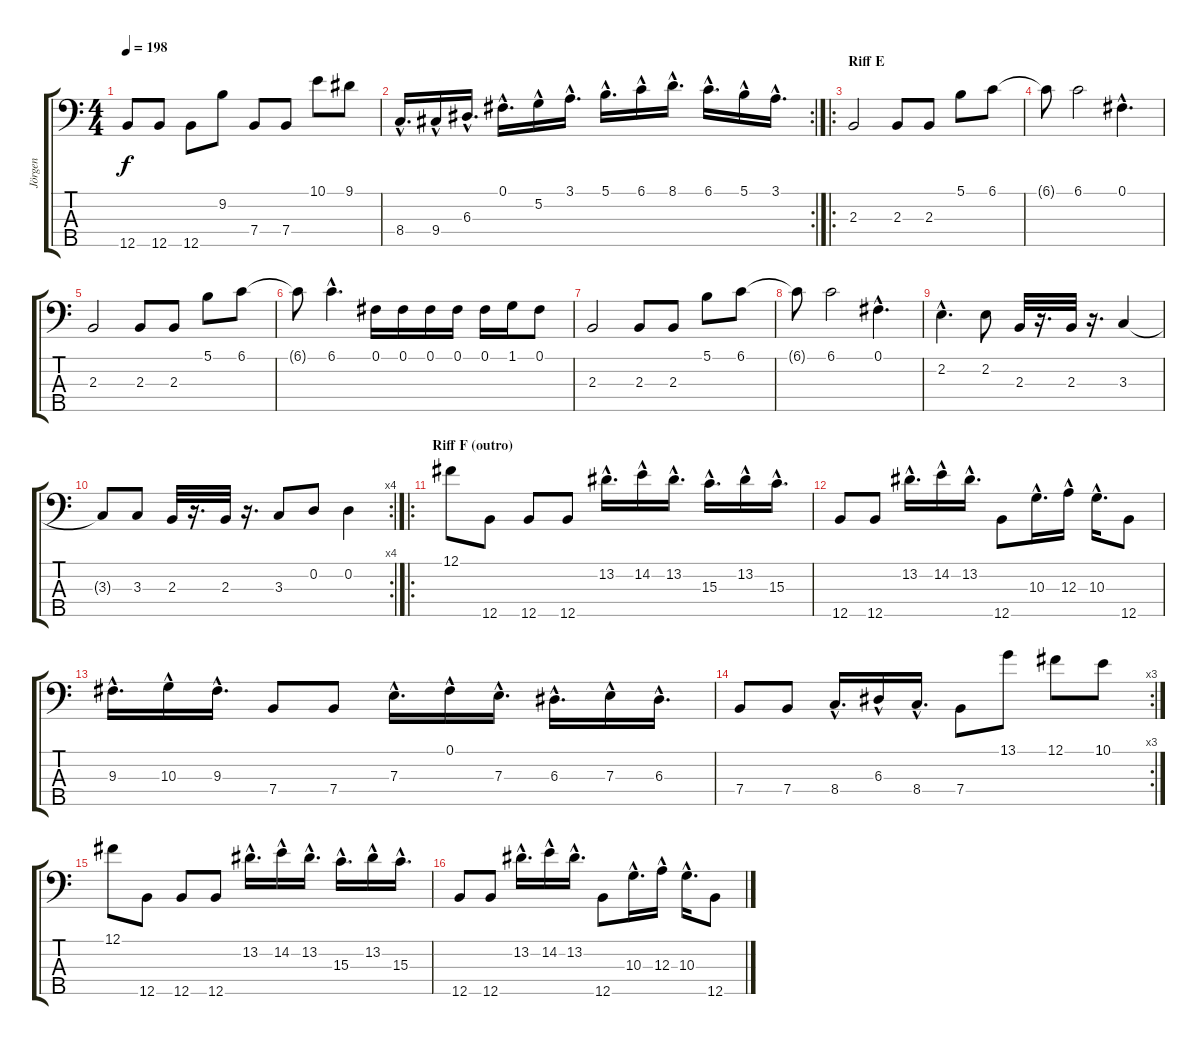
\track ("Jörgen" "Jörgen") {instrument electricbassfinger}
\staff {score tabs}
\tuning (Gb2 D2 A1 E1 B0) {hide}
\ts (4 4)
\tempo 198
\clef f4
\ks c
12.5.8{dy f} 12.5.8 12.5.8 9.2.8 7.4.8 7.4.8 10.1.8 9.1.8 |
\rc 2
8.4{hac}.16{d} 9.4{hac}.16 6.3{hac}.16{d} 0.1{hac}.16{d} 5.2{hac}.16 3.1{hac}.16{d} 5.1{hac}.16{d} 6.1{hac}.16 8.1{hac}.16{d} 6.1{hac}.16{d} 5.1{hac}.16 3.1{hac}.16{d} |
\ro
\section ("" "Riff E")
2.3.2 2.3.8 2.3.8 5.1.8 6.1.8 |
6.1{t}.8 6.1.2 0.1{hac}.4{d} |
2.3.2 2.3.8 2.3.8 5.1.8 6.1.8 |
6.1{t}.8 6.1{hac}.4{d} 0.1.16 0.1.16 0.1.16 0.1.16 0.1.16 1.1.16 0.1.8 |
2.3.2 2.3.8 2.3.8 5.1.8 6.1.8 |
6.1{t}.8 6.1.2 0.1{hac}.4{d} |
2.2{hac}.4{d} 2.2.8 2.3.32 r.16{d} 2.3.32 r.16{d} 3.3.4 |
\rc 4
3.3{t}.8 3.3.8 2.3.32 r.16{d} 2.3.32 r.16{d} 3.3.8 0.2.8 0.2.4 |
\ro
\section ("" "Riff F (outro)")
12.1.8 12.5.8 12.5.8 12.5.8 13.2{hac}.16{d} 14.2{hac}.16 13.2{hac}.16{d} 15.3{hac}.16{d} 13.2{hac}.16 15.3{hac}.16{d} |
12.5.8 12.5.8 13.2{hac}.16{d} 14.2{hac}.16 13.2{hac}.16{d} 12.5.8 10.3{hac}.16{d} 12.3{hac}.16 10.3{hac}.16{d} 12.5.8 |
9.3{hac}.16{d} 10.3{hac}.16 9.3{hac}.16{d} 7.4.8 7.4.8 7.3{hac}.16{d} 0.1{hac}.16 7.3{hac}.16{d} 6.3{hac}.16{d} 7.3{hac}.16 6.3{hac}.16{d} |
\rc 3
7.4.8 7.4.8 8.4{hac}.16{d} 6.3{hac}.16 8.4{hac}.16{d} 7.4.8 13.1.8 12.1.8 10.1.8 |
12.1.8 12.5.8 12.5.8 12.5.8 13.2{hac}.16{d} 14.2{hac}.16 13.2{hac}.16{d} 15.3{hac}.16{d} 13.2{hac}.16 15.3{hac}.16{d} |
12.5.8 12.5.8 13.2{hac}.16{d} 14.2{hac}.16 13.2{hac}.16{d} 12.5.8 10.3{hac}.16{d} 12.3{hac}.16 10.3{hac}.16{d} 12.5.8
